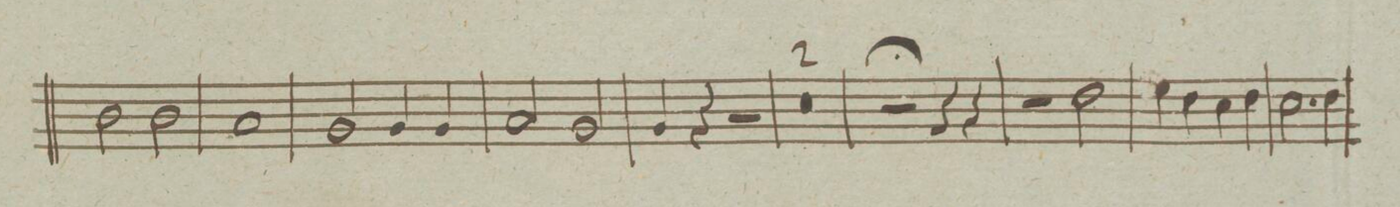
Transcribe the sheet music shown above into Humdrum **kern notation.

**kern	**dynam
*I"Clarinetto Primo in C. et B.	*
*clefG2	*
*k[]	*
*met(c|)	*
*M2/2	*
2b\	.
2b\	.
=205	=205
1a/	.
=206	=206
2g/	.
4g/	.
4g/	.
=207	=207
2a/	.
2g/	.
=208	=208
4g/	.
4r	.
2r	.
=209	=209
0r	.
=210	=210
=211	=211
2r;	.
4r	.
4r	.
=212	=212
2r	.
2dd\	.
=213	=213
4ee\	.
4dd\	.
4cc\	.
4dd\	.
=214	=214
2.cc\	.
4dd\	.
=215	=215
*-	*-
